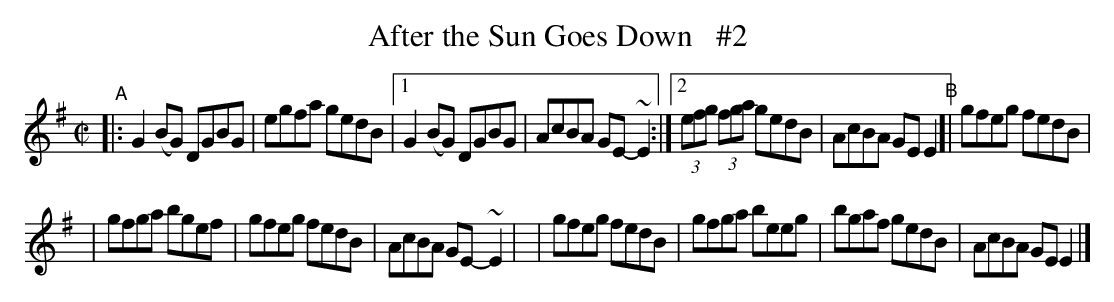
X:1
T: After the Sun Goes Down   #2
M: C|
L: 1/8
K: Em
"^A"\
|: G2(BG) DGBG | egfa gedB |\
[1 G2(BG) DGBG | AcBA GE-~E2 :|\
[2 (3efg (3fga gedB | AcBA GEE2 \
"^B"\
[| gfeg fedB |
|  gfga bgef | gfeg fedB | AcBA GE-~E2 |\
|  gfeg fedB | gfga beeg | bgaf gedB | AcBA GEE2 |]
